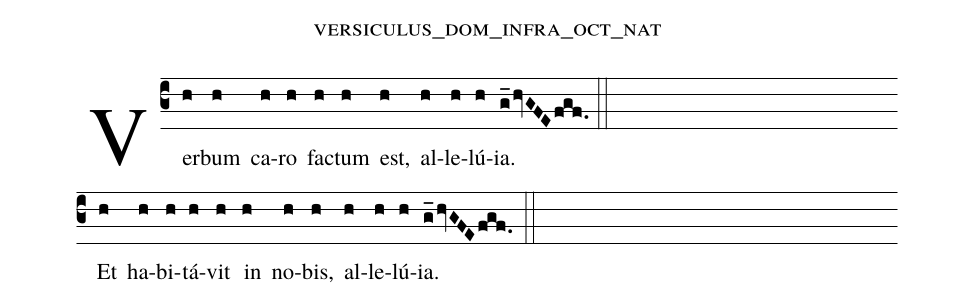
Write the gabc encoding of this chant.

name:versiculus_dom_infra_oct_nat;
%%
(c3) Ver(h)bum(h) ca(h)ro(h) fa(h)ctum(h) est,(h) al(h)le(h)lú(h)ia.(g_hvGFEfgf.) (::) (Z-)
Et(h) ha(h)bi(h)tá(h)vit(h) in(h) no(h)bis,(h) al(h)le(h)lú(h)ia.(g_hvGFEfgf.) (::)
